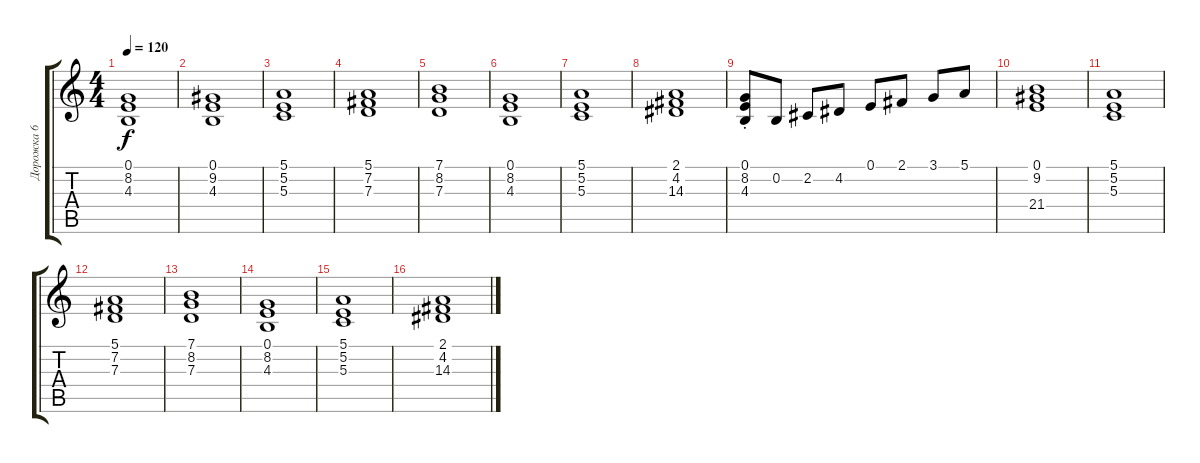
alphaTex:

\track ("Дорожка 6" "Дорожка 6") {instrument accordion}
\staff {score tabs}
\tuning (E4 B3 G3 D3 A2 E2) {hide}
\ts (4 4)
\tempo 120
\clef g2
\ks c
(0.1 8.2 4.3).1{dy f} |
(0.1 9.2 4.3).1 |
(5.1 5.2 5.3).1 |
(5.1 7.2 7.3).1 |
(7.1 8.2 7.3).1 |
(0.1 8.2 4.3).1 |
(5.1 5.2 5.3).1 |
(2.1 4.2 14.3).1 |
(0.1{st} 8.2{st} 4.3{st}).8 0.2.8 2.2.8 4.2.8 0.1.8 2.1.8 3.1.8 5.1.8 |
(0.1 9.2 21.4).1 |
(5.1 5.2 5.3).1 |
(5.1 7.2 7.3).1 |
(7.1 8.2 7.3).1 |
(0.1 8.2 4.3).1 |
(5.1 5.2 5.3).1 |
(2.1 4.2 14.3).1
